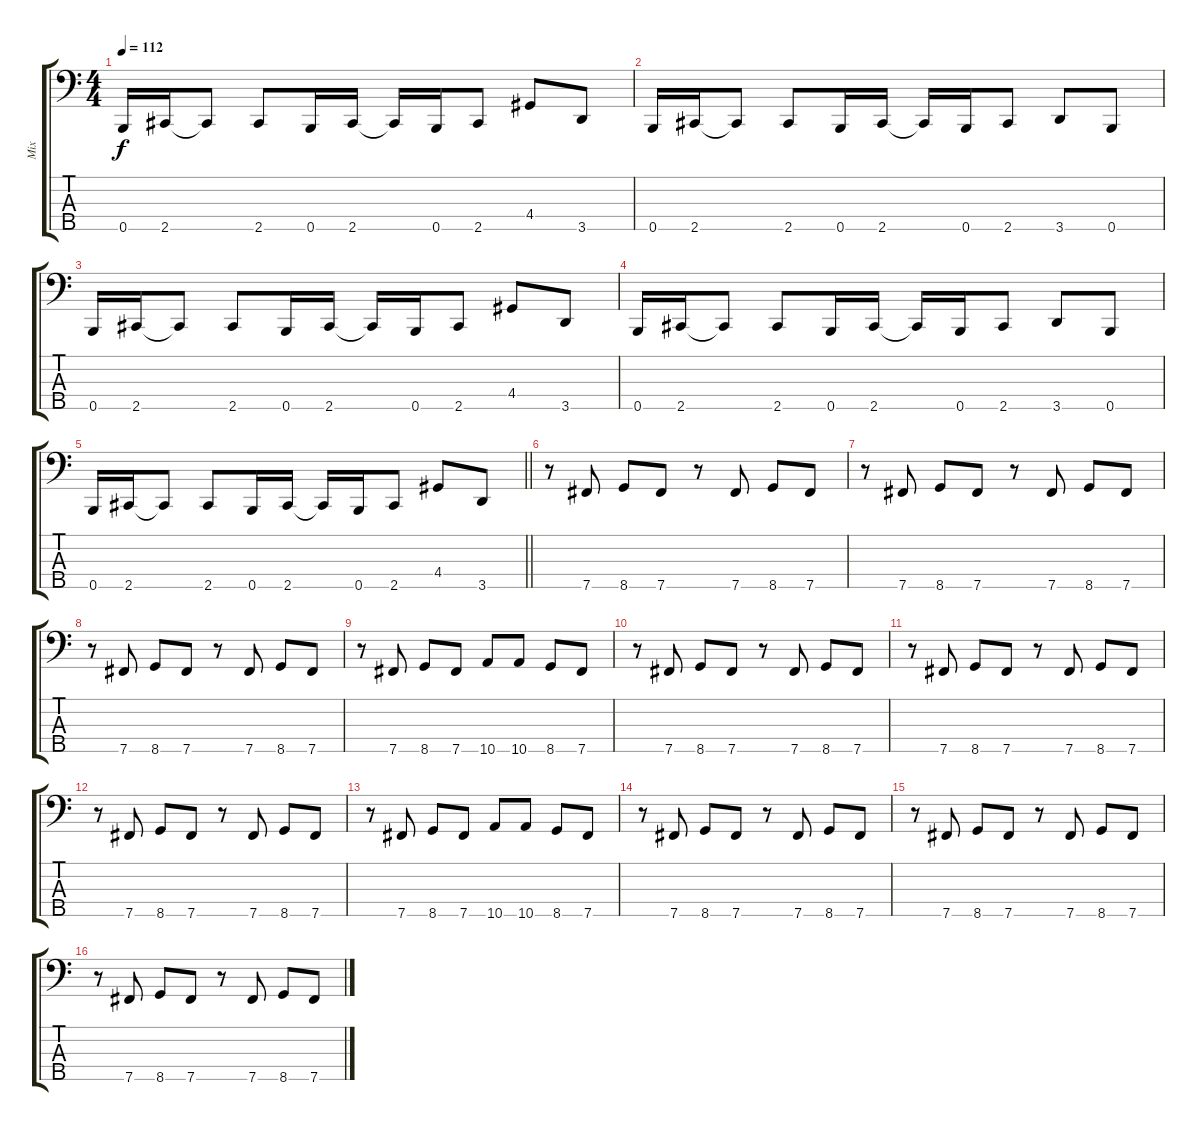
\track ("Mix" "Mix") {instrument electricbasspick}
\staff {score tabs}
\tuning (G2 D2 A1 E1 B0) {hide}
\ts (4 4)
\tempo 112
\clef f4
\ks c
0.5.16{dy f} 2.5.16 2.5{t}.8 2.5.8 0.5.16 2.5.16 2.5{t}.16 0.5.16 2.5.8 4.4.8 3.5.8 |
0.5.16 2.5.16 2.5{t}.8 2.5.8 0.5.16 2.5.16 2.5{t}.16 0.5.16 2.5.8 3.5.8 0.5.8 |
0.5.16 2.5.16 2.5{t}.8 2.5.8 0.5.16 2.5.16 2.5{t}.16 0.5.16 2.5.8 4.4.8 3.5.8 |
0.5.16 2.5.16 2.5{t}.8 2.5.8 0.5.16 2.5.16 2.5{t}.16 0.5.16 2.5.8 3.5.8 0.5.8 |
\barLineRight lightlight
0.5.16 2.5.16 2.5{t}.8 2.5.8 0.5.16 2.5.16 2.5{t}.16 0.5.16 2.5.8 4.4.8 3.5.8 |
r.8 7.5.8 8.5.8 7.5.8 r.8 7.5.8 8.5.8 7.5.8 |
r.8 7.5.8 8.5.8 7.5.8 r.8 7.5.8 8.5.8 7.5.8 |
r.8 7.5.8 8.5.8 7.5.8 r.8 7.5.8 8.5.8 7.5.8 |
r.8 7.5.8 8.5.8 7.5.8 10.5.8 10.5.8 8.5.8 7.5.8 |
r.8 7.5.8 8.5.8 7.5.8 r.8 7.5.8 8.5.8 7.5.8 |
r.8 7.5.8 8.5.8 7.5.8 r.8 7.5.8 8.5.8 7.5.8 |
r.8 7.5.8 8.5.8 7.5.8 r.8 7.5.8 8.5.8 7.5.8 |
r.8 7.5.8 8.5.8 7.5.8 10.5.8 10.5.8 8.5.8 7.5.8 |
r.8 7.5.8 8.5.8 7.5.8 r.8 7.5.8 8.5.8 7.5.8 |
r.8 7.5.8 8.5.8 7.5.8 r.8 7.5.8 8.5.8 7.5.8 |
r.8 7.5.8 8.5.8 7.5.8 r.8 7.5.8 8.5.8 7.5.8
